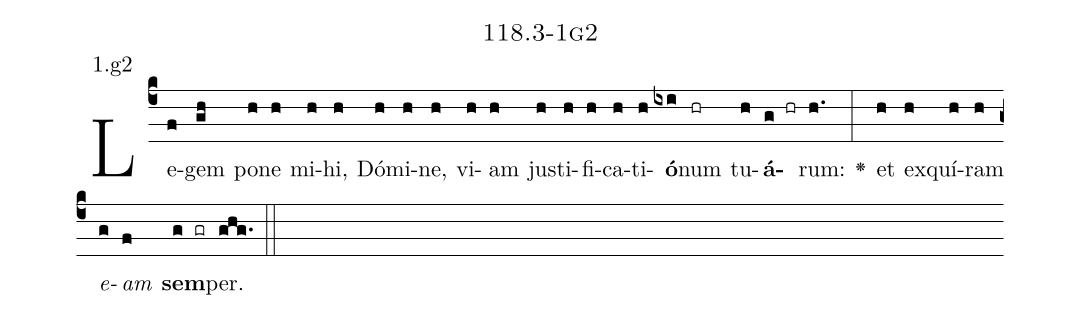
name: 118.3-1g2;
annotation: 1.g2;
%%
(c4)Le(f)gem(gh) po(h)ne(h) mi(h)hi,(h) Dó(h)mi(h)ne,(h) vi(h)am(h) jus(h)ti(h)fi(h)ca(h)ti(h)<b>ó</b>(ixi)num(hr) tu(h)<b>á</b>(g hr)rum:(h.) <v>\greheightstar</v>(:) et(h) ex(h)quí(h)ram(h) <i>e</i>(g)<i>am</i>(f) <b>sem</b>(g gr)per.(ghg.) (::)


%E(h) u(h) o(g) u(f) a(g) e.(ghg.) (::)
